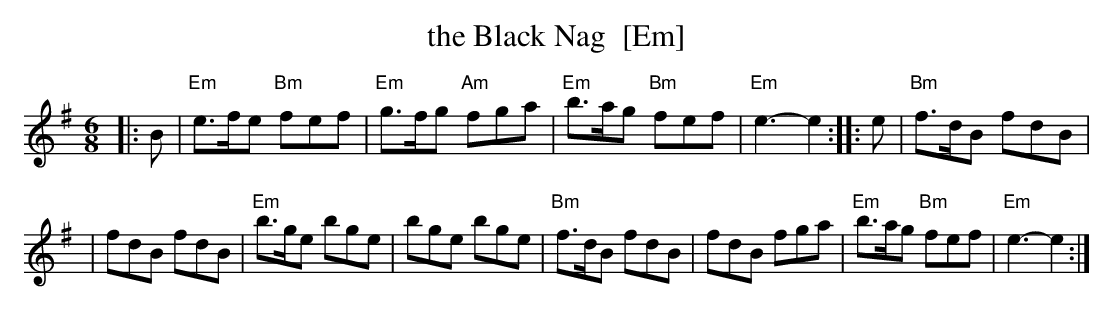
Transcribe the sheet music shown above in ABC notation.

X:1
T: the Black Nag  [Em]
M: 6/8
L: 1/8
K: Em
|: B \
| "Em"e>fe "Bm"fef | "Em"g>fg "Am"fga | "Em"b>ag "Bm"fef | "Em"e3- e2 :: e | "Bm"f>dB fdB |
| fdB fdB | "Em"b>ge bge | bge bge | "Bm"f>dB fdB | fdB fga | "Em"b>ag "Bm"fef | "Em"e3- e2 :|
